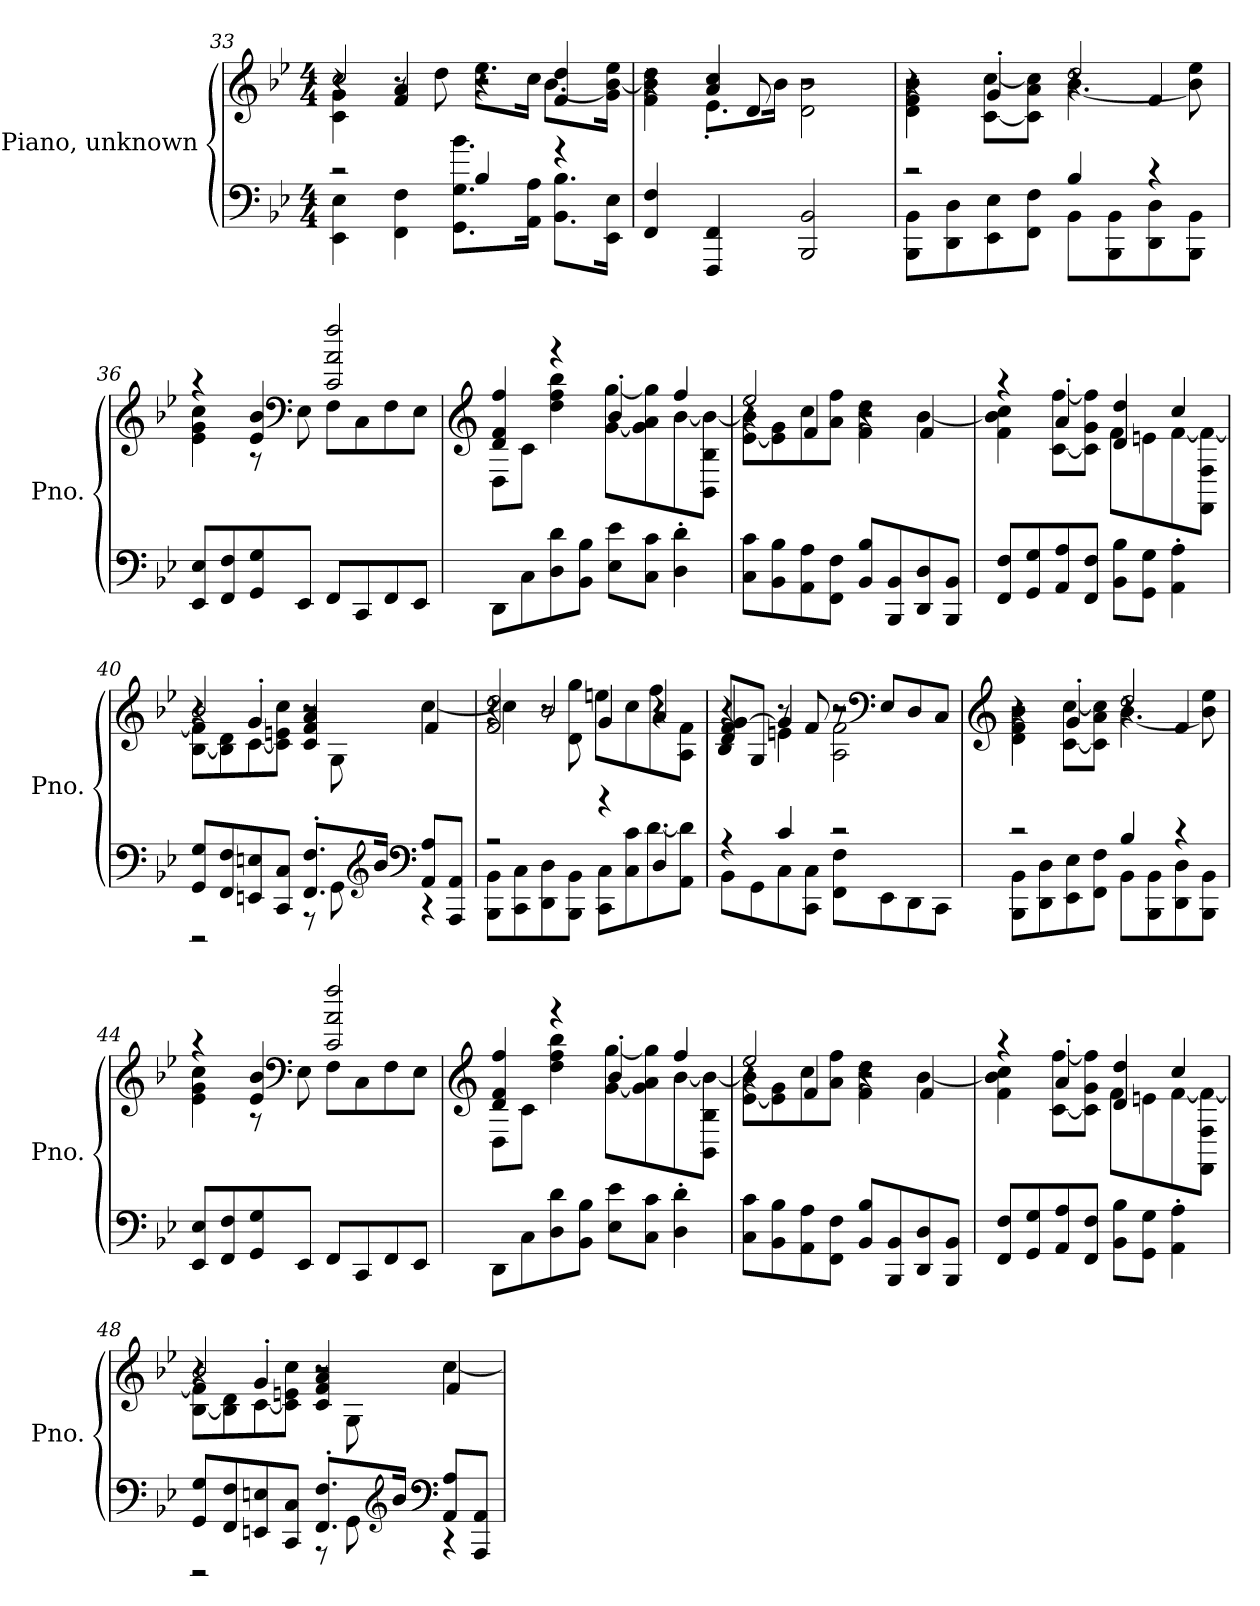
**kern	**kern
*part1	*part1
*staff2	*staff1
*I"Piano, unknown	*
*I'Pno.	*
*clefF4	*clefG2
*k[b-e-]	*k[b-e-]
*M4/4	*M4/4
=33	=33
*^	*^
*	*	*	*^
2r	4EE-\ 4E-\	2cc/	4c\ 4g\	4r
.	4FF\ 4F\	.	8r	4f/ 4a/
.	.	.	8dd\	.
4B-/	8.GG\ 8.G\ 8.b-\L	4r	8.ee-\L	2r
.	16AA\ 16A\Jk	.	16cc\Jk	.
4r	8.BB-\ 8.B-\L	4f/ 4dd/	[8.b-\L	.
.	16EE-\ 16E-\Jk	.	16g\ 16b-\_ 16ee-\Jk	.
*v	*v	*	*	*
!!LO:LB:g=z	!!	!!
=34	=34	=34	=34
4FF/ 4F/	4r	4f\ 4b-\] 4dd\	4r
4FFF/ 4FF/	4a/ 4cc/	8.e-'\L	8r
.	.	.	8d/
.	.	16b-\Jk	.
2BBB-/ 2BB-/	2r	2d\ 2b-\	2r
=35	=35	=35	=35
*^	*	*	*
2r	8BBB-\ 8BB-\L	4r	4d\ 4f\ 4b-\	2r
.	8DD\ 8D\	.	.	.
.	8EE-\ 8E-\	4g'/	[8c\ [8cc\L	.
.	8FF\ 8F\J	.	8c\] 8a\ 8cc\]J	.
4B-/	8BB-\L	2dd/	[4.b-\	4r
.	8BBB-\ 8BB-\	.	.	.
4r	8DD\ 8D\	.	.	4f/
.	8BBB-\ 8BB-\J	.	8b-\] 8ee-\	.
*v	*v	*	*	*
*	*	*v	*v
=36	=36	=36
8EE-/ 8E-/L	4r	4e-\ 4g\ 4cc\
8FF/ 8F/	.	.
8GG/ 8G/	4e-/ 4b-/	8r
*	*clefF4	*
8EE-/J	.	8E-\
8FF/L	2c/ 2a/ 2ff/	8F\L
8CC/	.	8C\
8FF/	.	8F\
8EE-/J	.	8E-\J
=37	=37	=37
*	*clefG2	*
8DD\L	4d/ 4f/ 4ff/	8D\L
8C\	.	8c\J
8D\ 8d\	4r	4dd\ 4ff\ 4bb-\
8BB-\ 8B-\J	.	.
8E-\ 8e-\L	4b-'/	[8g\ [8gg\L
8C\ 8c\J	.	8g\] 8a\ 8gg\]
4D\' 4d\'	4ff/	[8b-\
.	.	8BB-\ 8B-\ 8b-\_J
!!LO:LB:g=z
=38	=38	=38
*	*	*^
8C\ 8c\L	2ee-/	[8e-\ 8b-\]L	4r
8BB-\ 8B-\	.	8e-\] 8g\	.
8AA\ 8A\	.	8cc\	4f/
8FF\ 8F\J	.	8a\ 8ff\J	.
8BB-/ 8B-/L	2r	4f\ 4dd\	4r
8BBB-/ 8BB-/	.	.	.
8DD/ 8D/	.	[4b-\	4f/
8BBB-/ 8BB-/J	.	.	.
*	*	*v	*v
=39	=39	=39
8FF/ 8F/L	4r	4f\ 4b-\] 4cc\
8GG/ 8G/	.	.
8AA/ 8A/	4a'/	[8c\ [8ff\L
8FF/ 8F/J	.	8c\] 8g\ 8ff\]J
8BB-\ 8B-\L	4d/ 4dd/	8f\L
8GG\ 8G\J	.	8en\
4AA\' 4A\'	4cc/	[8f\
.	.	8FF\ 8F\ 8f\_J
=40	=40	=40
*^	*	*^
8GG/ 8G/L	2r	2b-/	[8B-\ 8f\]L	4r
8FF/ 8F/	.	.	8B-\] 8d\	.
8EEn/ 8En/	.	.	[8c\	4g'/
8CC/ 8C/J	.	.	8c\] 8en\ 8cc\J	.
8.FF/' 8.F/'L	8r	2r	8r	4c/ 4f/ 4a/
.	8GG\	.	8G\	.
*clefG2	*	*	*	*
16b-/Jk	.	.	.	.
*clefF4	*	*	*	*
8AA/ 8A/L	4r	.	[4cc\	4f/
8AAA/ 8AA/J	.	.	.	.
!!LO:LB:g=z	!!	!!
=41	=41	=41	=41	=41
2r	8BBB-\ 8BB-\L	2f/ 2dd/	4cc\]	4r
.	8CC\ 8C\	.	.	.
.	8DD\ 8D\	.	8r	2b-/
.	8BBB-\ 8BB-\J	.	8d\ 8gg\	.
4r	8CC\ 8C\L	4g/	8een\L	.
.	8C\ 8c\	.	8cc\	.
4D'/	[8d\	4a/	8ff\	4r
.	8AA\ 8d\]J	.	8A\ 8f\J	.
=42	=42	=42	=42	=42
4r	8BB-\L	4d/ 4f/ [4g/	4r	8B-/L
.	8GG\	.	.	8G/J
4c/	8C\	4g/]	4en\	8r
.	8CC\ 8C\J	.	.	8f/
2r	8FF\ 8F\L	2r	2A\ 2f\	8r
*	*	*clefF4	*	*
.	8EE-\	.	.	8E-/L
.	8DD\	.	.	8D/
.	8CC\J	.	.	8C/J
=43	=43	=43	=43	=43
*	*	*clefG2	*	*
2r	8BBB-\ 8BB-\L	4r	4d\ 4f\ 4b-\	2r
.	8DD\ 8D\	.	.	.
.	8EE-\ 8E-\	4g'/	[8c\ [8cc\L	.
.	8FF\ 8F\J	.	8c\] 8a\ 8cc\]J	.
4B-/	8BB-\L	2dd/	[4.b-\	4r
.	8BBB-\ 8BB-\	.	.	.
4r	8DD\ 8D\	.	.	4f/
.	8BBB-\ 8BB-\J	.	8b-\] 8ee-\	.
*v	*v	*	*	*
*	*	*v	*v
!!LO:LB:g=z
=44	=44	=44
8EE-/ 8E-/L	4r	4e-\ 4g\ 4cc\
8FF/ 8F/	.	.
8GG/ 8G/	4e-/ 4b-/	8r
*	*clefF4	*
8EE-/J	.	8E-\
8FF/L	2c/ 2a/ 2ff/	8F\L
8CC/	.	8C\
8FF/	.	8F\
8EE-/J	.	8E-\J
=45	=45	=45
*	*clefG2	*
8DD\L	4d/ 4f/ 4ff/	8D\L
8C\	.	8c\J
8D\ 8d\	4r	4dd\ 4ff\ 4bb-\
8BB-\ 8B-\J	.	.
8E-\ 8e-\L	4b-'/	[8g\ [8gg\L
8C\ 8c\J	.	8g\] 8a\ 8gg\]
4D\' 4d\'	4ff/	[8b-\
.	.	8BB-\ 8B-\ 8b-\_J
=46	=46	=46
*	*	*^
8C\ 8c\L	2ee-/	[8e-\ 8b-\]L	4r
8BB-\ 8B-\	.	8e-\] 8g\	.
8AA\ 8A\	.	8cc\	4f/
8FF\ 8F\J	.	8a\ 8ff\J	.
8BB-/ 8B-/L	2r	4f\ 4dd\	4r
8BBB-/ 8BB-/	.	.	.
8DD/ 8D/	.	[4b-\	4f/
8BBB-/ 8BB-/J	.	.	.
*	*	*v	*v
=47	=47	=47
8FF/ 8F/L	4r	4f\ 4b-\] 4cc\
8GG/ 8G/	.	.
8AA/ 8A/	4a'/	[8c\ [8ff\L
8FF/ 8F/J	.	8c\] 8g\ 8ff\]J
8BB-\ 8B-\L	4d/ 4dd/	8f\L
8GG\ 8G\J	.	8en\
4AA\' 4A\'	4cc/	[8f\
.	.	8FF\ 8F\ 8f\_J
!!LO:PB:g=z
=48	=48	=48
*^	*	*^
8GG/ 8G/L	2r	2b-/	[8B-\ 8f\]L	4r
8FF/ 8F/	.	.	8B-\] 8d\	.
8EEn/ 8En/	.	.	[8c\	4g'/
8CC/ 8C/J	.	.	8c\] 8en\ 8cc\J	.
8.FF/' 8.F/'L	8r	2r	8r	4c/ 4f/ 4a/
.	8GG\	.	8G\	.
*clefG2	*	*	*	*
16b-/Jk	.	.	.	.
*clefF4	*	*	*	*
8AA/ 8A/L	4r	.	[4cc\	4f/
8AAA/ 8AA/J	.	.	.	.
*v	*v	*	*	*
*	*v	*v	*v
=	=
*-	*-
